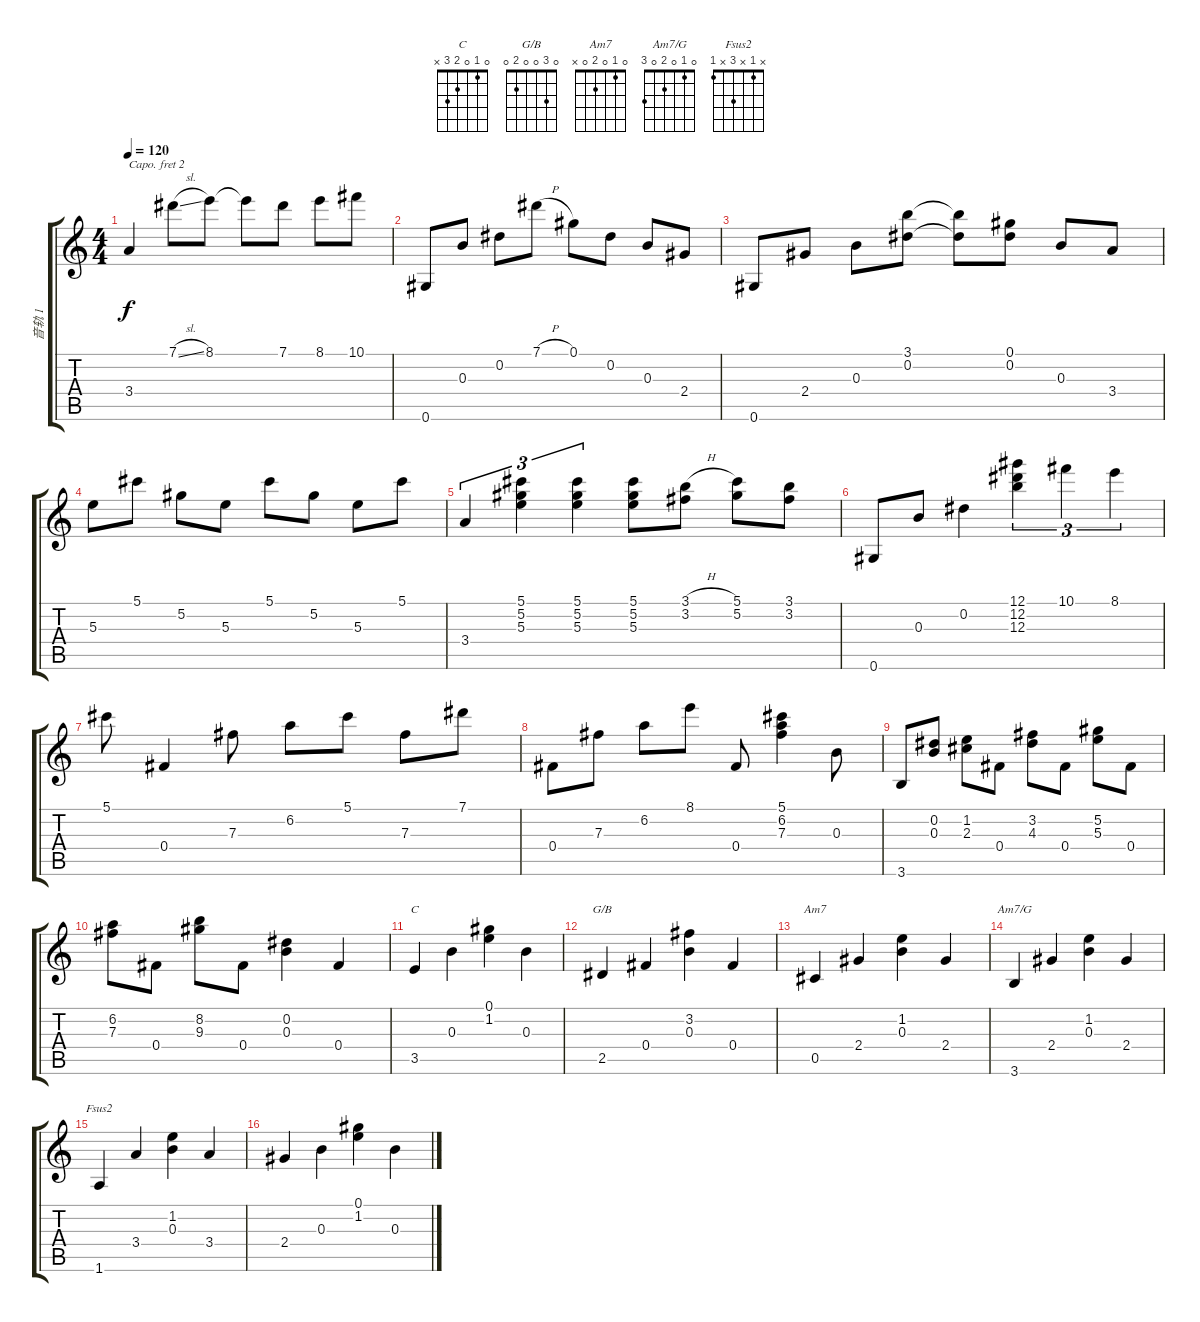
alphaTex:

\track ("音轨 1" "音轨 1") {instrument acousticguitarsteel}
\staff {score tabs}
\capo 2
\tuning (Gb4 Db4 A3 E3 B2 Gb2) {hide}
\chord ("C" 0 1 0 2 3 x)
\chord ("G/B" 0 3 0 0 2 0)
\chord ("Am7" 0 1 0 2 0 x)
\chord ("Am7/G" 0 1 0 2 0 3)
\chord ("Fsus2" x 1 x 3 x 1)
\ts (4 4)
\tempo 120
\clef g2
\ks c
3.4.4{dy f} 7.1{sl}.8 8.1.8 8.1{t}.8 7.1.8 8.1.8 10.1.8 |
0.6.8 0.3.8 0.2.8 7.1{h}.8 0.1.8 0.2.8 0.3.8 2.4.8 |
0.6.8 2.4.8 0.3.8 (3.1 0.2).8 (3.1{t} 0.2{t}).8 (0.1 0.2).8 0.3.8 3.4.8 |
5.3.8 5.1.8 5.2.8 5.3.8 5.1.8 5.2.8 5.3.8 5.1.8 |
3.4.4{tu (3 2)} (5.1 5.2 5.3).4{tu (3 2)} (5.1 5.2 5.3).4{tu (3 2)} (5.1 5.2 5.3).8 (3.1{h} 3.2).8 (5.1 5.2).8 (3.1 3.2).8 |
0.6.8 0.3.8 0.2.4 (12.1 12.2 12.3).4{tu (3 2)} 10.1.4{tu (3 2)} 8.1.4{tu (3 2)} |
5.1.8 0.4.4 7.3.8 6.2.8 5.1.8 7.3.8 7.1.8 |
0.4.8 7.3.8 6.2.8 8.1.8 0.4.8 (5.1 6.2 7.3).4 0.3.8 |
3.6.8 (0.2 0.3).8 (1.2 2.3).8 0.4.8 (3.2 4.3).8 0.4.8 (5.2 5.3).8 0.4.8 |
(6.2 7.3).8 0.4.8 (8.2 9.3).8 0.4.8 (0.2 0.3).4 0.4.4 |
3.5.4{ch "C"} 0.3.4 (0.1 1.2).4 0.3.4 |
2.5.4{ch "G/B"} 0.4.4 (3.2 0.3).4 0.4.4 |
0.5.4{ch "Am7"} 2.4.4 (1.2 0.3).4 2.4.4 |
3.6.4{ch "Am7/G"} 2.4.4 (1.2 0.3).4 2.4.4 |
1.6.4{ch "Fsus2"} 3.4.4 (1.2 0.3).4 3.4.4 |
2.4.4 0.3.4 (0.1 1.2).4 0.3.4
